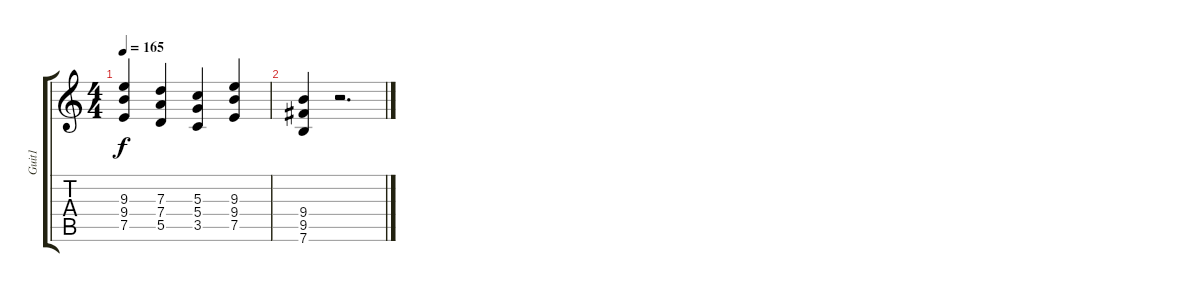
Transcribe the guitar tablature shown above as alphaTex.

\track ("Guit1" "Guit1") {instrument overdrivenguitar}
\staff {score tabs}
\tuning (E4 B3 G3 D3 A2 E2) {hide}
\ts (4 4)
\tempo 165
\clef g2
\ks c
(9.3 9.4 7.5).4{dy f} (7.3 7.4 5.5).4 (5.3 5.4 3.5).4 (9.3 9.4 7.5).4 |
(9.4 9.5 7.6).4 r.2{d}
